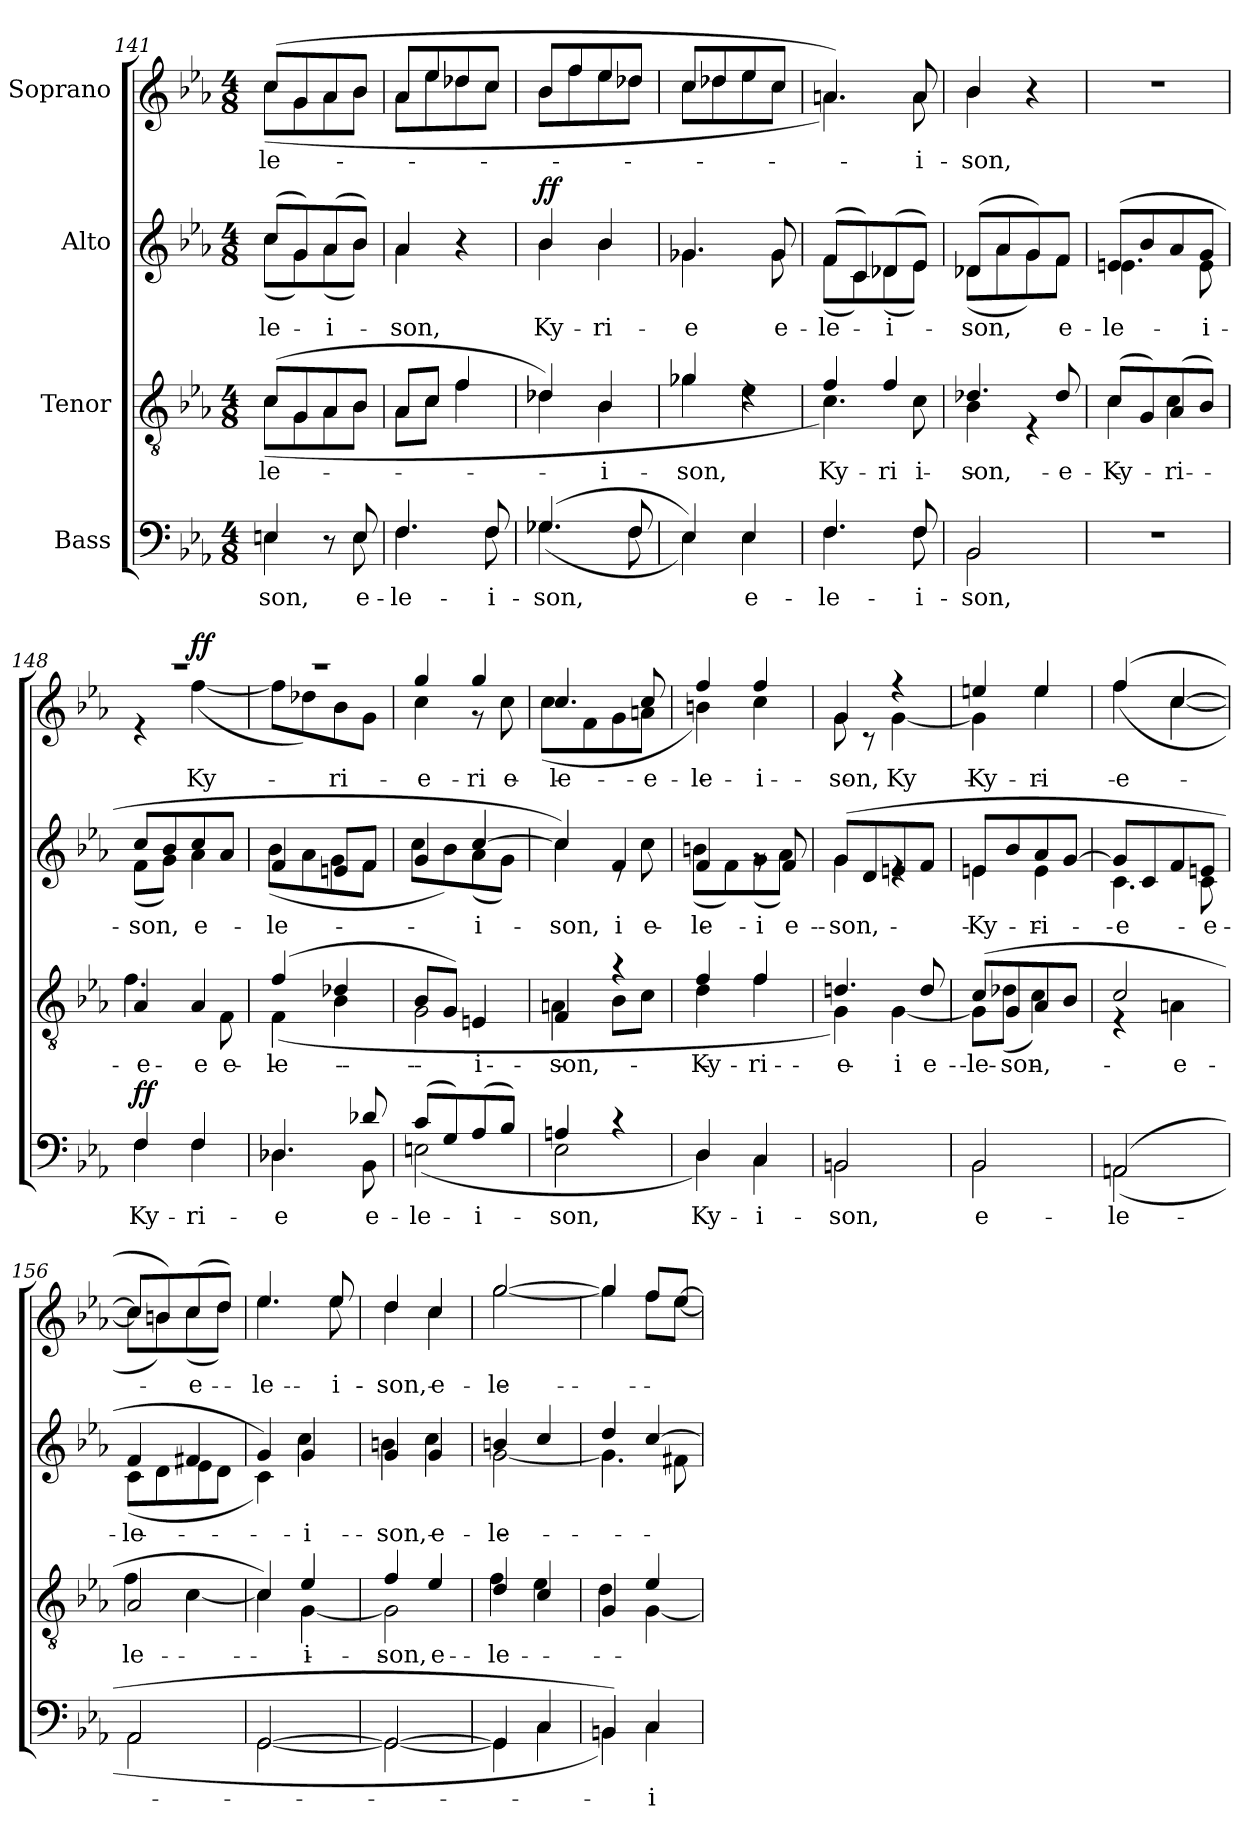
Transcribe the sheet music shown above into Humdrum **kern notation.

**kern	**text	**dynam	**kern	**text	**kern	**text	**dynam	**kern	**text	**dynam
*part4	*part4	*part4	*part3	*part3	*part2	*part2	*part2	*part1	*part1	*part1
*staff4	*staff4	*staff4	*staff3	*staff3	*staff2	*staff2	*staff2	*staff1	*staff1	*staff1
*I"Bass	*	*	*I"Tenor	*	*I"Alto	*	*	*I"Soprano	*	*
!!LO:LB:g=z
*clefF4	*	*	*clefGv2	*	*clefG2	*	*	*clefG2	*	*
*k[b-e-a-]	*	*	*k[b-e-a-]	*	*k[b-e-a-]	*	*	*k[b-e-a-]	*	*
*E-:	*	*	*E-:	*	*E-:	*	*	*E-:	*	*
*M4/8	*	*	*M4/8	*	*M4/8	*	*	*M4/8	*	*
=141	=141	=141	=141	=141	=141	=141	=141	=141	=141	=141
*^	*	*	*	*	*	*	*	*	*	*
!	!	!LO:LY:b	!	!	!LO:LY:a	!	!	!	!	!	!
*	*	*	*	*^	*	*	*	*	*	*	*
!	!	!	!	!	!	!LO:LY:b	!	!LO:LY:b	!	!	!LO:LY:b	!
*	*	*	*	*	*	*	*^	*	*	*^	*	*
4En/	4E\	-son,	.	(>8c/L	(<8c\L	le-	(>8cc/L	(<8cc\L	-le-	.	(>8cc/L	(<8cc\L	-le-	.
.	.	.	.	8G/	8G\	.	8g/)	8g\)	.	.	8g/	8g\	.	.
!	!	!	!	!	!	!	!	!	!LO:LY:b	!	!	!	!	!
8r	8ryy	.	.	8A-/	8A-\	.	(>8a-/	(<8a-\	-i-	.	8a-/	8a-\	.	.
!	!	!LO:LY:b	!	!	!	!	!	!	!	!	!	!	!	!
8E/	8E\	e-	.	8B-/J	8B-\J	.	8b-/J)	8b-\J)	.	.	8b-/J	8b-\J	.	.
=142	=142	=142	=142	=142	=142	=142	=142	=142	=142	=142	=142	=142	=142	=142
!	!	!LO:LY:b	!	!	!	!	!	!	!LO:LY:b	!	!	!	!	!
4.F/	4.F\	-le-	.	8A-/L	8A-\L	.	4a-/	4a-\	-son,	.	8a-/L	8a-\L	.	.
.	.	.	.	8c/J	8c\J	.	.	.	.	.	8ee-/	8ee-\	.	.
.	.	.	.	4f/	4f\	.	4r	4ryy	.	.	8dd-X/	8dd-\	.	.
!	!	!LO:LY:b	!	!	!	!	!	!	!	!	!	!	!	!
8F/	8F\	-i-	.	.	.	.	.	.	.	.	8cc/J	8cc\J	.	.
=143	=143	=143	=143	=143	=143	=143	=143	=143	=143	=143	=143	=143	=143	=143
!	!	!LO:LY:b	!	!	!	!	!	!	!LO:LY:b	!LO:DY:a	!	!	!	!
(>4.G-X/	(<4.G-\	-son,	.	4d-X/)	4d-\	.	4b-/	4b-\	Ky-	ff	8b-/L	8b-\L	.	.
.	.	.	.	.	.	.	.	.	.	.	8ff/	8ff\	.	.
!	!	!	!	!	!	!LO:LY:a	!	!	!LO:LY:b	!	!	!	!	!
.	.	.	.	4B-/	4B-\	-i-	4b-/	4b-\	-ri-	.	8ee-/	8ee-\	.	.
8F/	8F\	.	.	.	.	.	.	.	.	.	8dd-X/J	8dd-\J	.	.
=144	=144	=144	=144	=144	=144	=144	=144	=144	=144	=144	=144	=144	=144	=144
!	!	!	!	!	!	!LO:LY:a	!	!	!LO:LY:b	!	!	!	!	!
4E-/)	4E-\)	.	.	4g-X/	4g-\	-son,	4.g-X/	4.g-\	-e	.	8cc/L	8cc\L	.	.
.	.	.	.	.	.	.	.	.	.	.	8dd-X/	8dd-\	.	.
!	!	!LO:LY:b	!	!	!	!	!	!	!	!	!	!	!	!
4E-/	4E-\	e-	.	4rd	4e-\	.	.	.	.	.	8ee-/	8ee-\	.	.
!	!	!	!	!	!	!	!	!	!LO:LY:b	!	!	!	!	!
.	.	.	.	.	.	.	8g-/	8g-\	e-	.	8cc/J	8cc\J	.	.
=145	=145	=145	=145	=145	=145	=145	=145	=145	=145	=145	=145	=145	=145	=145
!	!	!LO:LY:b	!	!	!	!LO:LY:a	!	!	!LO:LY:b	!	!	!	!	!
4.F/	4.F\	-le-	.	4f/	4.c\)	Ky-	(>8f/L	(<8f\L	-le-	.	4.an/)	4.a\)	.	.
.	.	.	.	.	.	.	8c/)	8c\)	.	.	.	.	.	.
!	!	!	!	!	!	!LO:LY:a	!	!	!LO:LY:b	!	!	!	!	!
.	.	.	.	4f/	.	-ri-	(>8d-X/	(<8d-\	-i-	.	.	.	.	.
!	!	!LO:LY:b	!	!	!	!LO:LY:b	!	!	!	!	!	!	!LO:LY:b	!
8F/	8F\	-i-	.	.	8c\	i-	8e-/J)	8e-\J)	.	.	8a/	8a\	-i-	.
=146	=146	=146	=146	=146	=146	=146	=146	=146	=146	=146	=146	=146	=146	=146
!	!	!LO:LY:b	!	!	!	!LO:LY:a	!	!	!	!	!	!	!	!
!	!	!	!	!	!	!LO:LY:b	!	!	!LO:LY:b	!	!	!	!LO:LY:b	!
2BB-/	2BB-\	-son,	.	4.d-X/	4B-\	-son,	(>8d-X/L	(<8d-\L	-son,	.	4b-/	4b-\	-son,	.
.	.	.	.	.	.	.	8a-/	8a-\	.	.	.	.	.	.
.	.	.	.	.	4r	.	8g/)	8g\)	.	.	4r	4ryy	.	.
!	!	!	!	!	!	!LO:LY:a	!	!	!LO:LY:a	!	!	!	!	!
!	!	!	!	!	!	!	!	!	!LO:LY:b	!	!	!	!	!
.	.	.	.	8d-/	.	e-	8f/J	8f\J	e-	.	.	.	.	.
*v	*v	*	*	*	*	*	*	*	*	*	*v	*v	*	*
=147	=147	=147	=147	=147	=147	=147	=147	=147	=147	=147	=147	=147
!	!	!	!	!	!LO:LY:a	!	!	!	!	!	!	!
!	!	!	!	!	!LO:LY:b	!	!	!LO:LY:a	!	!	!	!
!	!	!	!	!	!	!	!	!LO:LY:b	!	!	!	!
2r	.	.	(>8c/L	4c\	Ky-	(>8en/L	4.e\	-le-	.	2r	.	.
.	.	.	8G/)	.	.	8b-/	.	.	.	.	.	.
!	!	!	!	!	!LO:LY:a	!	!	!	!	!	!	!
!	!	!	!	!	!LO:LY:b	!	!	!	!	!	!	!
.	.	.	(>8A-/	4c\	-ri-	8a-/	.	.	.	.	.	.
!	!	!	!	!	!	!	!	!LO:LY:b	!	!	!	!
.	.	.	8B-/J)	.	.	8g/J	8e\	-i-	.	.	.	.
=148	=148	=148	=148	=148	=148	=148	=148	=148	=148	=148	=148	=148
*^	*	*	*	*	*	*	*	*	*	*	*	*
!	!	!LO:LY:b	!	!	!	!LO:LY:a	!	!	!	!	!	!	!
!	!	!	!LO:DY:a	!	!	!LO:LY:b	!	!	!LO:LY:b	!	!	!	!
*	*	*	*	*	*	*	*	*	*	*	*^	*	*
4F/	4F\	Ky-	ff	4A-/	4.f\	-e	8cc/L	(<8f\L	-son,	.	2r	4r	.	.
.	.	.	.	.	.	.	8b-/	8g\J)	.	.	.	.	.	.
!	!	!LO:LY:b	!	!	!	!LO:LY:a	!	!	!LO:LY:b	!	!	!	!LO:LY:b	!LO:DY:b
4F/	4F\	-ri-	.	4A-/	.	e-	8cc/	4a-\	e-	.	.	(<[4ff\	Ky-	ff
!	!	!	!	!	!	!LO:LY:b	!	!	!	!	!	!	!	!
.	.	.	.	.	8F\	e-	8a-/J	.	.	.	.	.	.	.
!!LO:PB:g=z	!!
=149	=149	=149	=149	=149	=149	=149	=149	=149	=149	=149	=149	=149	=149	=149
!	!	!LO:LY:b	!	!	!	!LO:LY:a	!	!	!	!	!	!	!	!
!	!	!	!	!	!	!LO:LY:b	!	!	!LO:LY:b	!	!	!	!	!
4.D-X/	4.D-\	-e	.	(>4f/	(<4F\	-le-	4f/	(<8b-\L	-le-	.	2r	8ff\L]	.	.
.	.	.	.	.	.	.	.	8a-\	.	.	.	8dd-X\)	.	.
!	!	!	!	!	!	!	!	!	!	!	!	!	!LO:LY:b	!
.	.	.	.	4d-X/	4B-\	.	8en/L	8g\	.	.	.	8b-\	-ri-	.
!	!	!LO:LY:a	!	!	!	!	!	!	!	!	!	!	!	!
!	!	!LO:LY:b	!	!	!	!	!	!	!	!	!	!	!	!
8d-X/	8BB-\	e-	.	.	.	.	8f/J	8f\J	.	.	.	8g\J	.	.
=150	=150	=150	=150	=150	=150	=150	=150	=150	=150	=150	=150	=150	=150	=150
!	!	!LO:LY:a	!	!	!	!	!	!	!	!	!	!	!	!
!	!	!LO:LY:b	!	!	!	!	!	!	!	!	!	!	!LO:LY:a	!
!	!	!	!	!	!	!	!	!	!	!	!	!	!LO:LY:b	!
(>8c/L	(<2En\	-le-	.	8B-/L	2G\	.	4g/	8cc\L	.	.	4gg/	4cc\	-e	.
8G/)	.	.	.	8G/J)	.	.	.	8b-\)	.	.	.	.	.	.
!	!	!LO:LY:a	!	!	!	!LO:LY:a	!	!	!LO:LY:b	!	!	!	!LO:LY:a	!
(>8A-/	.	-i-	.	4En/	.	-i-	[4cc/	(<8a-\	-i-	.	4gg/	8r	-ri-	.
!	!	!	!	!	!	!	!	!	!	!	!	!	!LO:LY:b	!
8B-/J)	.	.	.	.	.	.	.	8g\J)	.	.	.	8cc\	e-	.
=151	=151	=151	=151	=151	=151	=151	=151	=151	=151	=151	=151	=151	=151	=151
!	!	!LO:LY:a	!	!	!	!LO:LY:a	!	!	!LO:LY:b	!	!	!	!LO:LY:a	!
!	!	!	!	!	!	!	!	!	!	!	!	!	!LO:LY:b	!
4An/	2E-\	-son,	.	4F/	4An\	-son,	4cc/])	4cc\	-son,	.	4.cc/	(<8cc\L	-le-	.
.	.	.	.	.	.	.	.	.	.	.	.	8f\	.	.
!	!	!	!	!	!	!	!	!	!LO:LY:a	!	!	!	!	!
4r	.	.	.	4r	8B-\L	.	4f/	8re	-i-	.	.	8g\	.	.
!	!	!	!	!	!	!	!	!	!LO:LY:b	!	!	!	!LO:LY:a	!
.	.	.	.	.	8c\J	.	.	8cc\	e-	.	8cc/	8an\J	e-	.
=152	=152	=152	=152	=152	=152	=152	=152	=152	=152	=152	=152	=152	=152	=152
!	!	!LO:LY:a	!	!	!	!LO:LY:a	!	!	!LO:LY:a	!	!	!	!	!
!	!	!	!	!	!	!	!	!	!LO:LY:b	!	!	!	!LO:LY:a	!
4D/	4D\)	Ky-	.	4f/	4d\	Ky-	4f/	(<8bn\L	-le-	.	4ff/	4bn\)	-le-	.
.	.	.	.	.	.	.	.	8f\)	.	.	.	.	.	.
!	!	!LO:LY:a	!	!	!	!	!	!	!	!	!	!	!	!
!	!	!LO:LY:b	!	!	!	!LO:LY:a	!	!	!LO:LY:b	!	!	!	!LO:LY:a	!
!	!	!	!	!	!	!	!	!	!	!	!	!	!LO:LY:b	!
4C/	4C\	-i-	.	4f/	4f\	-ri-	8rg	(<8g\	-i-	.	4ff/	4cc\	-i-	.
!	!	!	!	!	!	!	!	!	!LO:LY:a	!	!	!	!	!
.	.	.	.	.	.	.	8f/	8a-\J)	e-	.	.	.	.	.
=153	=153	=153	=153	=153	=153	=153	=153	=153	=153	=153	=153	=153	=153	=153
!	!	!LO:LY:a	!	!	!	!	!	!	!	!	!	!	!	!
!	!	!LO:LY:b	!	!	!	!LO:LY:a	!	!	!LO:LY:a	!	!	!	!	!
!	!	!	!	!	!	!	!	!	!LO:LY:b	!	!	!	!LO:LY:a	!
!	!	!	!	!	!	!	!	!	!	!	!	!	!LO:LY:b	!
2BBn/	2BB\	-son,	.	4.dn/	4G\)	-e	(>8g/L	4g\	-son,	.	4g/	8g\	-son,	.
.	.	.	.	.	.	.	8d/	.	.	.	.	8r	.	.
!	!	!	!	!	!	!LO:LY:b	!	!	!	!	!	!	!LO:LY:b	!
.	.	.	.	.	[4G\	-i-	8en/	4re	.	.	4r	[4g\	Ky-	.
!	!	!	!	!	!	!LO:LY:a	!	!	!	!	!	!	!	!
.	.	.	.	8d/	.	e-	8f/J	.	.	.	.	.	.	.
=154	=154	=154	=154	=154	=154	=154	=154	=154	=154	=154	=154	=154	=154	=154
!	!	!LO:LY:b	!	!	!	!LO:LY:a	!	!	!LO:LY:b	!	!	!	!LO:LY:a	!
2BB-/	2BB-\	e-	.	(>8c/L	8G\L]	-le-	8en/L	4e\	Ky-	.	4een/	4g\]	Ky-	.
!	!	!	!	!	!	!LO:LY:b	!	!	!	!	!	!	!	!
.	.	.	.	8G/	(<8d-X\J	-son,	8b-/	.	.	.	.	.	.	.
!	!	!	!	!	!	!	!	!	!LO:LY:b	!	!	!	!LO:LY:a	!
!	!	!	!	!	!	!	!	!	!	!	!	!	!LO:LY:b	!
.	.	.	.	8A-/	4c\)	.	8a-/	4e\	-ri-	.	4ee/	4ee\	-ri	.
.	.	.	.	8B-/J	.	.	[8g/J	.	.	.	.	.	.	.
=155	=155	=155	=155	=155	=155	=155	=155	=155	=155	=155	=155	=155	=155	=155
!	!	!LO:LY:b	!	!	!	!	!	!	!LO:LY:b	!	!	!	!LO:LY:a	!
!	!	!	!	!	!	!	!	!	!	!	!	!	!LO:LY:b	!
(>2AAn/	(<2AA\	-le-	.	2c/	4r	.	8g/L]	4.c\	-e	.	(>4ff/	(<4ff\	e	.
.	.	.	.	.	.	.	8c/	.	.	.	.	.	.	.
!	!	!	!	!	!	!LO:LY:b	!	!	!	!	!	!	!	!
.	.	.	.	.	4An\	e-	8f/	.	.	.	[4cc/	[4cc\	.	.
!	!	!	!	!	!	!	!	!	!LO:LY:b	!	!	!	!	!
.	.	.	.	.	.	.	8en/J	8c\	e-	.	.	.	.	.
=156	=156	=156	=156	=156	=156	=156	=156	=156	=156	=156	=156	=156	=156	=156
!	!	!	!	!	!	!LO:LY:b	!	!	!LO:LY:b	!	!	!	!	!
2AA-/	2AA-\	.	.	2A-/	4f\	-le-	4f/	(<8c\L	-le-	.	8cc/L]	8cc\L]	.	.
.	.	.	.	.	.	.	.	8d\	.	.	8bn/)	8b\)	.	.
!	!	!	!	!	!	!	!	!	!	!	!	!	!LO:LY:b	!
.	.	.	.	.	[4c\	.	4f#X/	8e-\	.	.	(>8cc/	(<8cc\	e-	.
.	.	.	.	.	.	.	.	8d\J	.	.	8dd/J)	8dd\J)	.	.
!!LO:LB:g=z	!!
=157	=157	=157	=157	=157	=157	=157	=157	=157	=157	=157	=157	=157	=157	=157
!	!	!	!	!	!	!	!	!	!	!	!	!	!LO:LY:b	!
[2GG/	[2GG\	.	.	4c/)	4c\]	.	4g/)	4c\)	.	.	4.ee-/	4.ee-\	-le-	.
!	!	!	!	!	!	!LO:LY:a	!	!	!LO:LY:a	!	!	!	!	!
!	!	!	!	!	!	!	!	!	!LO:LY:b	!	!	!	!	!
.	.	.	.	4e-/	[4G\	-i-	4g/	4cc\	-i-	.	.	.	.	.
!	!	!	!	!	!	!	!	!	!	!	!	!	!LO:LY:b	!
.	.	.	.	.	.	.	.	.	.	.	8ee-/	8ee-\	-i-	.
=158	=158	=158	=158	=158	=158	=158	=158	=158	=158	=158	=158	=158	=158	=158
!	!	!	!	!	!	!LO:LY:a	!	!	!LO:LY:a	!	!	!	!	!
!	!	!	!	!	!	!	!	!	!LO:LY:b	!	!	!	!LO:LY:b	!
2GG/_	2GG\_	.	.	4f/	2G\]	-son,	4g/	4bn\	-son,	.	4dd/	4dd\	-son,	.
!	!	!	!	!	!	!LO:LY:a	!	!	!LO:LY:a	!	!	!	!	!
!	!	!	!	!	!	!	!	!	!LO:LY:b	!	!	!	!LO:LY:b	!
.	.	.	.	4e-/	.	e-	4g/	4cc\	e-	.	4cc/	4cc\	e-	.
=159	=159	=159	=159	=159	=159	=159	=159	=159	=159	=159	=159	=159	=159	=159
!	!	!	!	!	!	!LO:LY:a	!	!	!LO:LY:a	!	!	!	!	!
!	!	!	!	!	!	!	!	!	!LO:LY:b	!	!	!	!LO:LY:b	!
4GG/]	4GG\]	.	.	4d/	4f\	-le-	4bn/	[2g\	-le-	.	[2gg/	[2gg\	-le-	.
4C/	4C\	.	.	4c/	4e-\	.	4cc/	.	.	.	.	.	.	.
=160	=160	=160	=160	=160	=160	=160	=160	=160	=160	=160	=160	=160	=160	=160
4BBn/)	4BB\)	.	.	4G/	4d\	.	4dd/	4.g\]	.	.	4gg/]	4gg\]	.	.
!	!	!LO:LY:b	!	!	!	!	!	!	!	!	!	!	!	!
4C/	4C\	-i-	.	4e-/	[4G\	.	[4cc/	.	.	.	8ff/L	8ff\L	.	.
.	.	.	.	.	.	.	.	8f#X\	.	.	[8ee-/J	[8ee-\J	.	.
*v	*v	*	*	*	*	*	*v	*v	*	*	*v	*v	*	*
*	*	*	*v	*v	*	*	*	*	*	*	*
=	=	=	=	=	=	=	=	=	=	=
*-	*-	*-	*-	*-	*-	*-	*-	*-	*-	*-
